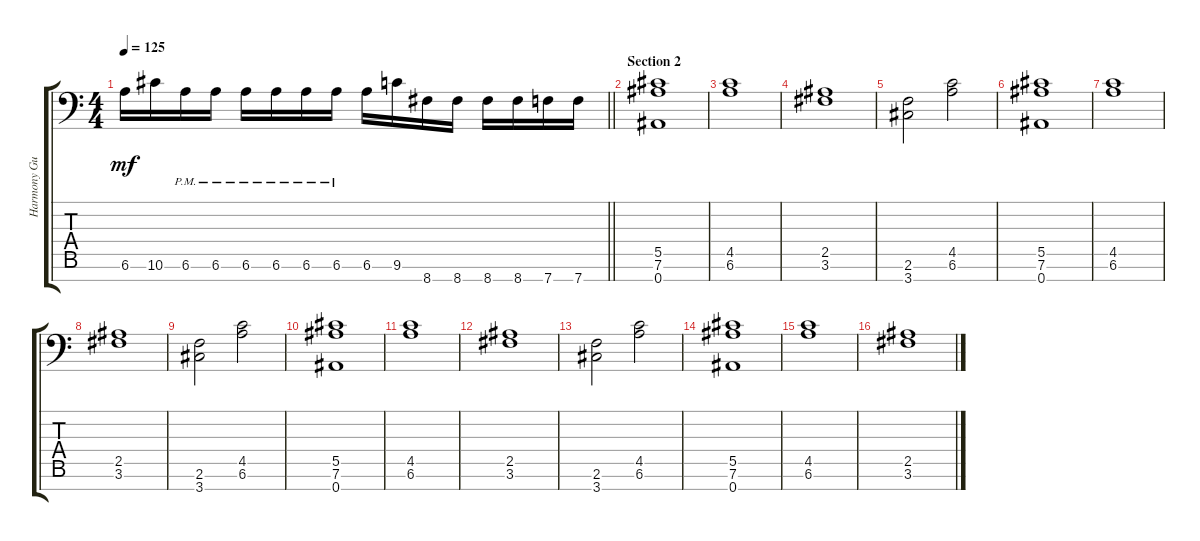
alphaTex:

\track ("Harmony Guitar" "Harmony Gu") {instrument distortionguitar}
\staff {score tabs}
\tuning (Eb4 Bb3 Gb3 Db3 Ab2 Eb2 Bb1) {hide}
\ts (4 4)
\tempo 125
\clef f4
\barLineRight lightlight
\ks c
6.6.16{dy mf} 10.6.16 6.6{pm}.16 6.6{pm}.16 6.6{pm}.16 6.6{pm}.16 6.6{pm}.16 6.6{pm}.16 6.6.16 9.6.16 8.7.16 8.7.16 8.7.16 8.7.16 7.7.16 7.7.16 |
\section ("" "Section 2")
(5.5 7.6 0.7).1 |
(4.5 6.6).1 |
(2.5 3.6).1 |
(2.6 3.7).2 (4.5 6.6).2 |
(5.5 7.6 0.7).1 |
(4.5 6.6).1 |
(2.5 3.6).1 |
(2.6 3.7).2 (4.5 6.6).2 |
(5.5 7.6 0.7).1 |
(4.5 6.6).1 |
(2.5 3.6).1 |
(2.6 3.7).2 (4.5 6.6).2 |
(5.5 7.6 0.7).1 |
(4.5 6.6).1 |
(2.5 3.6).1
